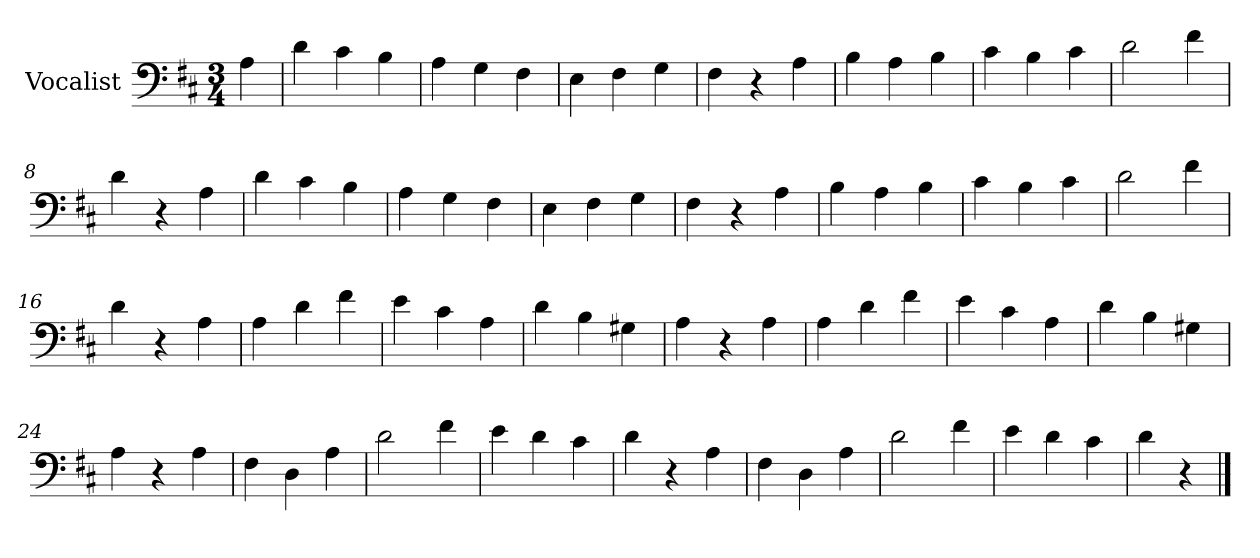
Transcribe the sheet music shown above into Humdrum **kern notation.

**kern
*part1
*staff1
*I"Vocalist
*k[f#c#]
*D:
*M3/4
=
4A
=1
4d
4c#
4B
=2
4A
4G
4F#
=3
4E
4F#
4G
=4
4F#
4r
4A
=5
4B
4A
4B
=6
4c#
4B
4c#
=7
2d
4f#
=8
4d
4r
4A
=9
4d
4c#
4B
=10
4A
4G
4F#
=11
4E
4F#
4G
=12
4F#
4r
4A
=13
4B
4A
4B
=14
4c#
4B
4c#
=15
2d
4f#
=16
4d
4r
4A
=17
4A
4d
4f#
=18
4e
4c#
4A
=19
4d
4B
4G#X
=20
4A
4r
4A
=21
4A
4d
4f#
=22
4e
4c#
4A
=23
4d
4B
4G#X
=24
4A
4r
4A
=25
4F#
4D
4A
=26
2d
4f#
=27
4e
4d
4c#
=28
4d
4r
4A
=29
4F#
4D
4A
=30
2d
4f#
=31
4e
4d
4c#
=32
4d
4r
==
*-
